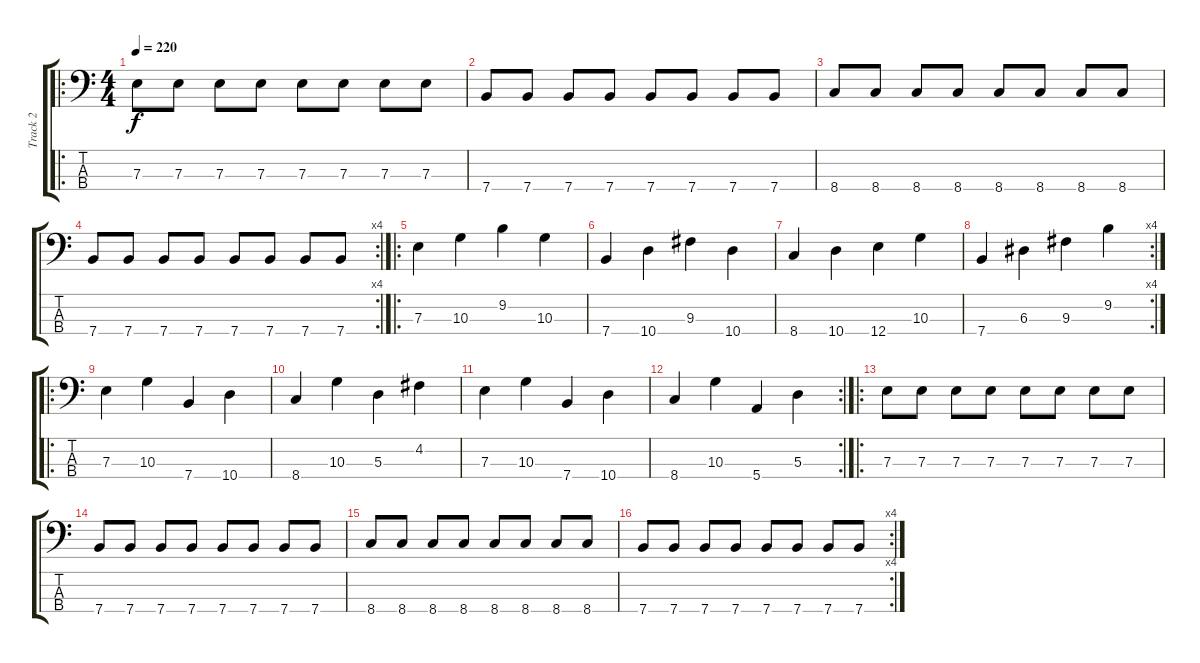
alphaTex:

\track ("Track 2" "Track 2") {instrument electricbassfinger}
\staff {score tabs}
\tuning (G2 D2 A1 E1) {hide}
\ro
\ts (4 4)
\tempo 220
\clef f4
\ks c
7.3.8{dy f} 7.3.8 7.3.8 7.3.8 7.3.8 7.3.8 7.3.8 7.3.8 |
7.4.8 7.4.8 7.4.8 7.4.8 7.4.8 7.4.8 7.4.8 7.4.8 |
8.4.8 8.4.8 8.4.8 8.4.8 8.4.8 8.4.8 8.4.8 8.4.8 |
\rc 4
7.4.8 7.4.8 7.4.8 7.4.8 7.4.8 7.4.8 7.4.8 7.4.8 |
\ro
7.3.4 10.3.4 9.2.4 10.3.4 |
7.4.4 10.4.4 9.3.4 10.4.4 |
8.4.4 10.4.4 12.4.4 10.3.4 |
\rc 4
7.4.4 6.3.4 9.3.4 9.2.4 |
\ro
7.3.4 10.3.4 7.4.4 10.4.4 |
8.4.4 10.3.4 5.3.4 4.2.4 |
7.3.4 10.3.4 7.4.4 10.4.4 |
\rc 2
8.4.4 10.3.4 5.4.4 5.3.4 |
\ro
7.3.8 7.3.8 7.3.8 7.3.8 7.3.8 7.3.8 7.3.8 7.3.8 |
7.4.8 7.4.8 7.4.8 7.4.8 7.4.8 7.4.8 7.4.8 7.4.8 |
8.4.8 8.4.8 8.4.8 8.4.8 8.4.8 8.4.8 8.4.8 8.4.8 |
\rc 4
7.4.8 7.4.8 7.4.8 7.4.8 7.4.8 7.4.8 7.4.8 7.4.8
